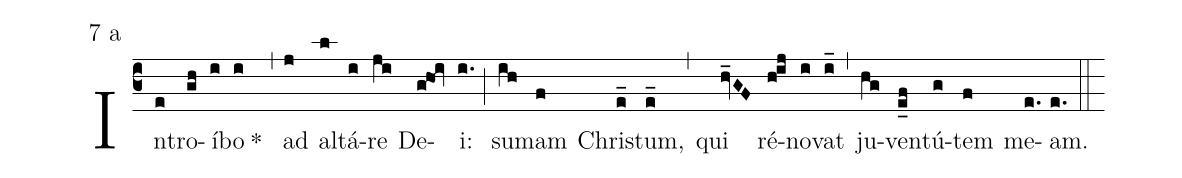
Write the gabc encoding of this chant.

mode:7 a;
%%
(c3) In(e)tro(gh)í(i)bo(i) *()(,) ad(j) al(l)tá(i)re(ji) De(g!hoi)i:(i.) (;) su(ih)mam(f) Chri(e_)stum,(e_) (,) qui(hv_GF) ré(h!ij)no(i)vat(i_) (,) ju(hg)ven(e_f)tú(g)tem(f) me(e.)am.(e.) (::)
